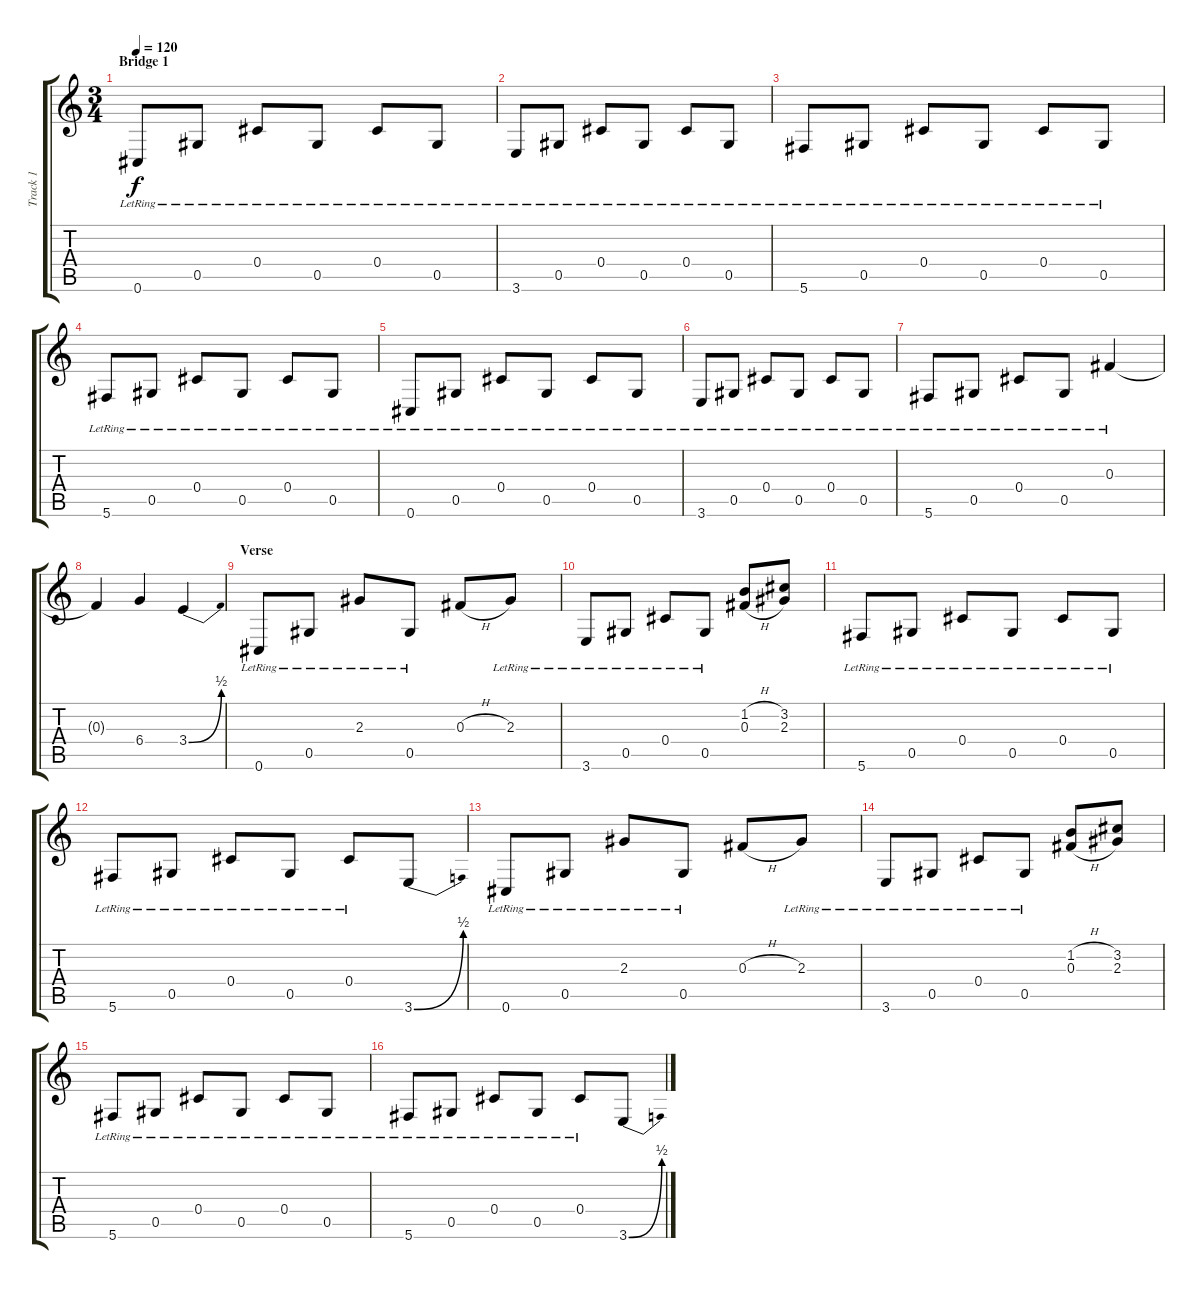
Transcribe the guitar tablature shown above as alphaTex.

\track ("Track 1" "Track 1") {instrument acousticguitarsteel}
\staff {score tabs}
\tuning (Eb4 Bb3 Gb3 Db3 Ab2 Db2) {hide}
\ts (3 4)
\section ("" "Bridge 1")
\tempo 120
\clef g2
\ks c
0.6{lr}.8{dy f} 0.5{lr}.8 0.4{lr}.8 0.5{lr}.8 0.4{lr}.8 0.5{lr}.8 |
3.6{lr}.8 0.5{lr}.8 0.4{lr}.8 0.5{lr}.8 0.4{lr}.8 0.5{lr}.8 |
5.6{lr}.8 0.5{lr}.8 0.4{lr}.8 0.5{lr}.8 0.4{lr}.8 0.5{lr}.8 |
5.6{lr}.8 0.5{lr}.8 0.4{lr}.8 0.5{lr}.8 0.4{lr}.8 0.5{lr}.8 |
0.6{lr}.8 0.5{lr}.8 0.4{lr}.8 0.5{lr}.8 0.4{lr}.8 0.5{lr}.8 |
3.6{lr}.8 0.5{lr}.8 0.4{lr}.8 0.5{lr}.8 0.4{lr}.8 0.5{lr}.8 |
5.6{lr}.8 0.5{lr}.8 0.4{lr}.8 0.5{lr}.8 0.3{lr}.4 |
0.3{t}.4 6.4.4 3.4{be (bend 0 0 60 2)}.4 |
\section ("" "Verse")
0.6{lr}.8 0.5{lr}.8 2.3{lr}.8 0.5{lr}.8 0.3{h}.8 2.3{lr}.8 |
3.6{lr}.8 0.5{lr}.8 0.4{lr}.8 0.5{lr}.8 (1.2{h} 0.3{h}).8 (3.2 2.3).8 |
5.6{lr}.8 0.5{lr}.8 0.4{lr}.8 0.5{lr}.8 0.4{lr}.8 0.5{lr}.8 |
5.6{lr}.8 0.5{lr}.8 0.4{lr}.8 0.5{lr}.8 0.4{lr}.8 3.6{be (bend 0 0 60 2)}.8 |
0.6{lr}.8 0.5{lr}.8 2.3{lr}.8 0.5{lr}.8 0.3{h}.8 2.3{lr}.8 |
3.6{lr}.8 0.5{lr}.8 0.4{lr}.8 0.5{lr}.8 (1.2{h} 0.3{h}).8 (3.2 2.3).8 |
5.6{lr}.8 0.5{lr}.8 0.4{lr}.8 0.5{lr}.8 0.4{lr}.8 0.5{lr}.8 |
5.6{lr}.8 0.5{lr}.8 0.4{lr}.8 0.5{lr}.8 0.4{lr}.8 3.6{be (bend 0 0 60 2)}.8
